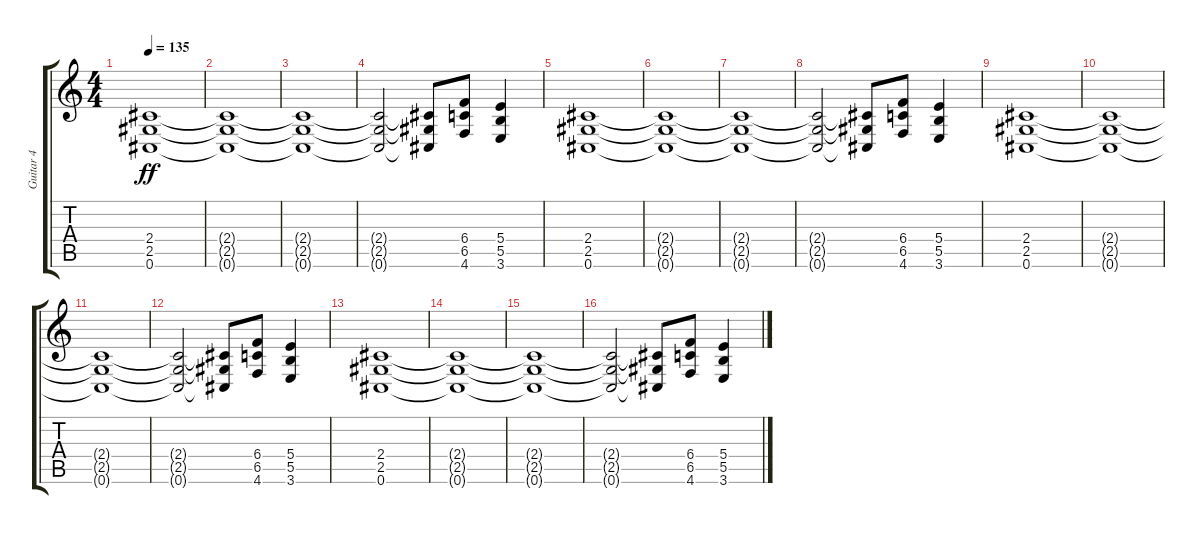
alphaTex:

\track ("Guitar 4" "Guitar 4") {instrument distortionguitar}
\staff {score tabs}
\tuning (Db4 Ab3 E3 B2 Gb2 Db2) {hide}
\ts (4 4)
\tempo 135
\clef g2
\ks c
(2.4 2.5 0.6).1{dy ff} |
(2.4{t} 2.5{t} 0.6{t}).1 |
(2.4{t} 2.5{t} 0.6{t}).1 |
(2.4{t} 2.5{t} 0.6{t}).2 (2.4{t} 2.5{t} 0.6{t}).8 (6.4 6.5 4.6).8 (5.4 5.5 3.6).4 |
(2.4 2.5 0.6).1 |
(2.4{t} 2.5{t} 0.6{t}).1 |
(2.4{t} 2.5{t} 0.6{t}).1 |
(2.4{t} 2.5{t} 0.6{t}).2 (2.4{t} 2.5{t} 0.6{t}).8 (6.4 6.5 4.6).8 (5.4 5.5 3.6).4 |
(2.4 2.5 0.6).1 |
(2.4{t} 2.5{t} 0.6{t}).1 |
(2.4{t} 2.5{t} 0.6{t}).1 |
(2.4{t} 2.5{t} 0.6{t}).2 (2.4{t} 2.5{t} 0.6{t}).8 (6.4 6.5 4.6).8 (5.4 5.5 3.6).4 |
(2.4 2.5 0.6).1 |
(2.4{t} 2.5{t} 0.6{t}).1 |
(2.4{t} 2.5{t} 0.6{t}).1 |
(2.4{t} 2.5{t} 0.6{t}).2 (2.4{t} 2.5{t} 0.6{t}).8 (6.4 6.5 4.6).8 (5.4 5.5 3.6).4
